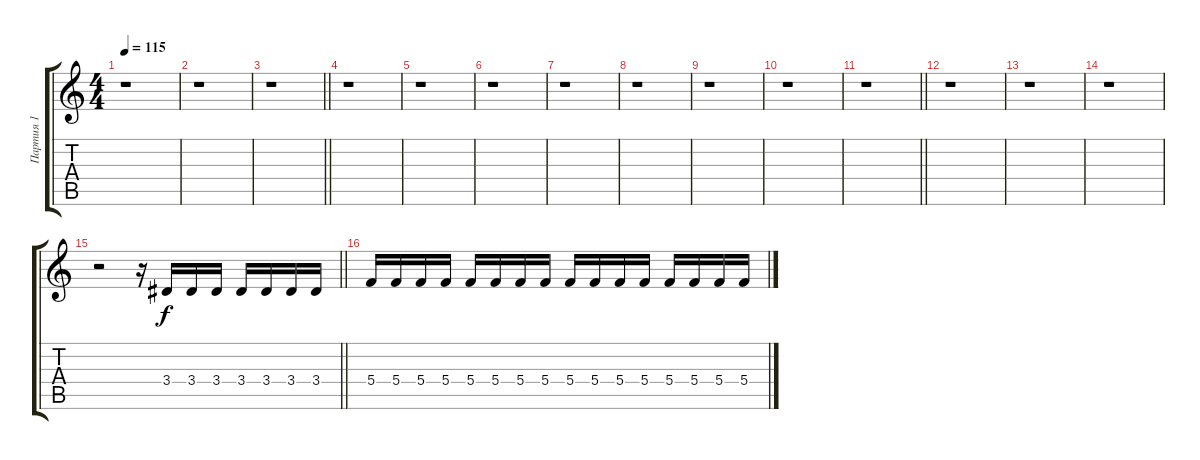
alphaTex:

\track ("Партия 1" "Партия 1") {instrument overdrivenguitar}
\staff {score tabs}
\tuning (D4 A3 F3 C3 G2 D2) {hide}
\ts (4 4)
\tempo 115
\clef g2
\ks c
r.1{dy f} |
r.1 |
\barLineRight lightlight
r.1 |
\section ("" "")
r.1 |
r.1 |
r.1 |
r.1 |
r.1 |
r.1 |
r.1 |
\barLineRight lightlight
r.1 |
\section ("" "")
r.1 |
r.1 |
r.1 |
\barLineRight lightlight
r.2 r.16 3.4.16 3.4.16 3.4.16 3.4.16 3.4.16 3.4.16 3.4.16 |
\section ("" "")
5.4.16 5.4.16 5.4.16 5.4.16 5.4.16 5.4.16 5.4.16 5.4.16 5.4.16 5.4.16 5.4.16 5.4.16 5.4.16 5.4.16 5.4.16 5.4.16
